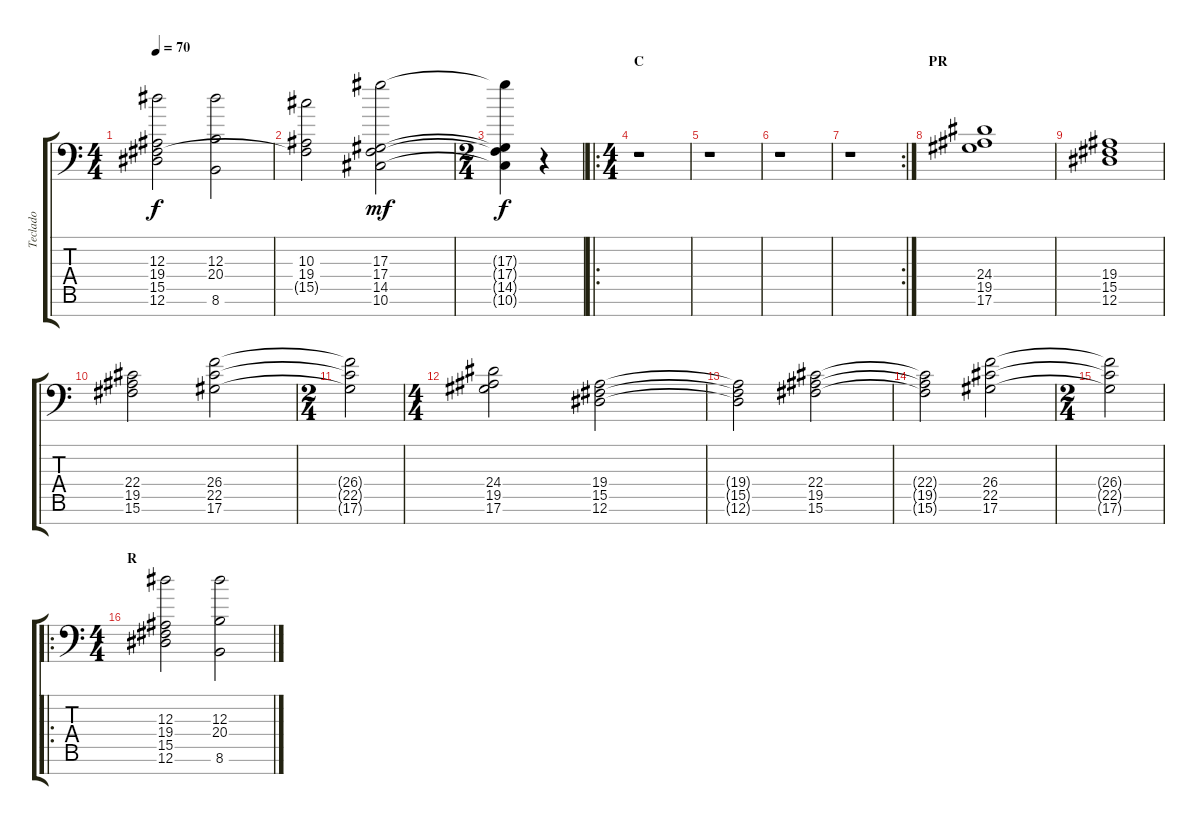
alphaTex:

\track ("Teclado" "Teclado") {instrument tremolostrings}
\staff {score tabs}
\tuning (Eb4 Eb4 Eb4 Eb2 Eb2 Eb2 Eb1) {hide}
\ts (4 4)
\tempo 70
\clef f4
\ks c
(12.3 19.4 15.5 12.6).2{dy f} (12.3 20.4 8.6).2 |
(10.3 19.4 15.5{t}).2 (17.3 17.4 14.5 10.6).2{dy mf} |
\ts (2 4)
(17.3{t} 17.4{t} 14.5{t} 10.6{t}).4{dy f} r.4 |
\ro
\ts (4 4)
\section ("" "C")
r.1 |
r.1 |
r.1 |
\rc 2
r.1 |
\section ("" "PR")
(24.4 19.5 17.6).1 |
(19.4 15.5 12.6).1 |
(22.4 19.5 15.6).2 (26.4 22.5 17.6).2 |
\ts (2 4)
(26.4{t} 22.5{t} 17.6{t}).2 |
\ts (4 4)
(24.4 19.5 17.6).2 (19.4 15.5 12.6).2 |
(19.4{t} 15.5{t} 12.6{t}).2 (22.4 19.5 15.6).2 |
(22.4{t} 19.5{t} 15.6{t}).2 (26.4 22.5 17.6).2 |
\ts (2 4)
(26.4{t} 22.5{t} 17.6{t}).2 |
\ro
\ts (4 4)
\section ("" "R")
(12.3 19.4 15.5 12.6).2 (12.3 20.4 8.6).2
